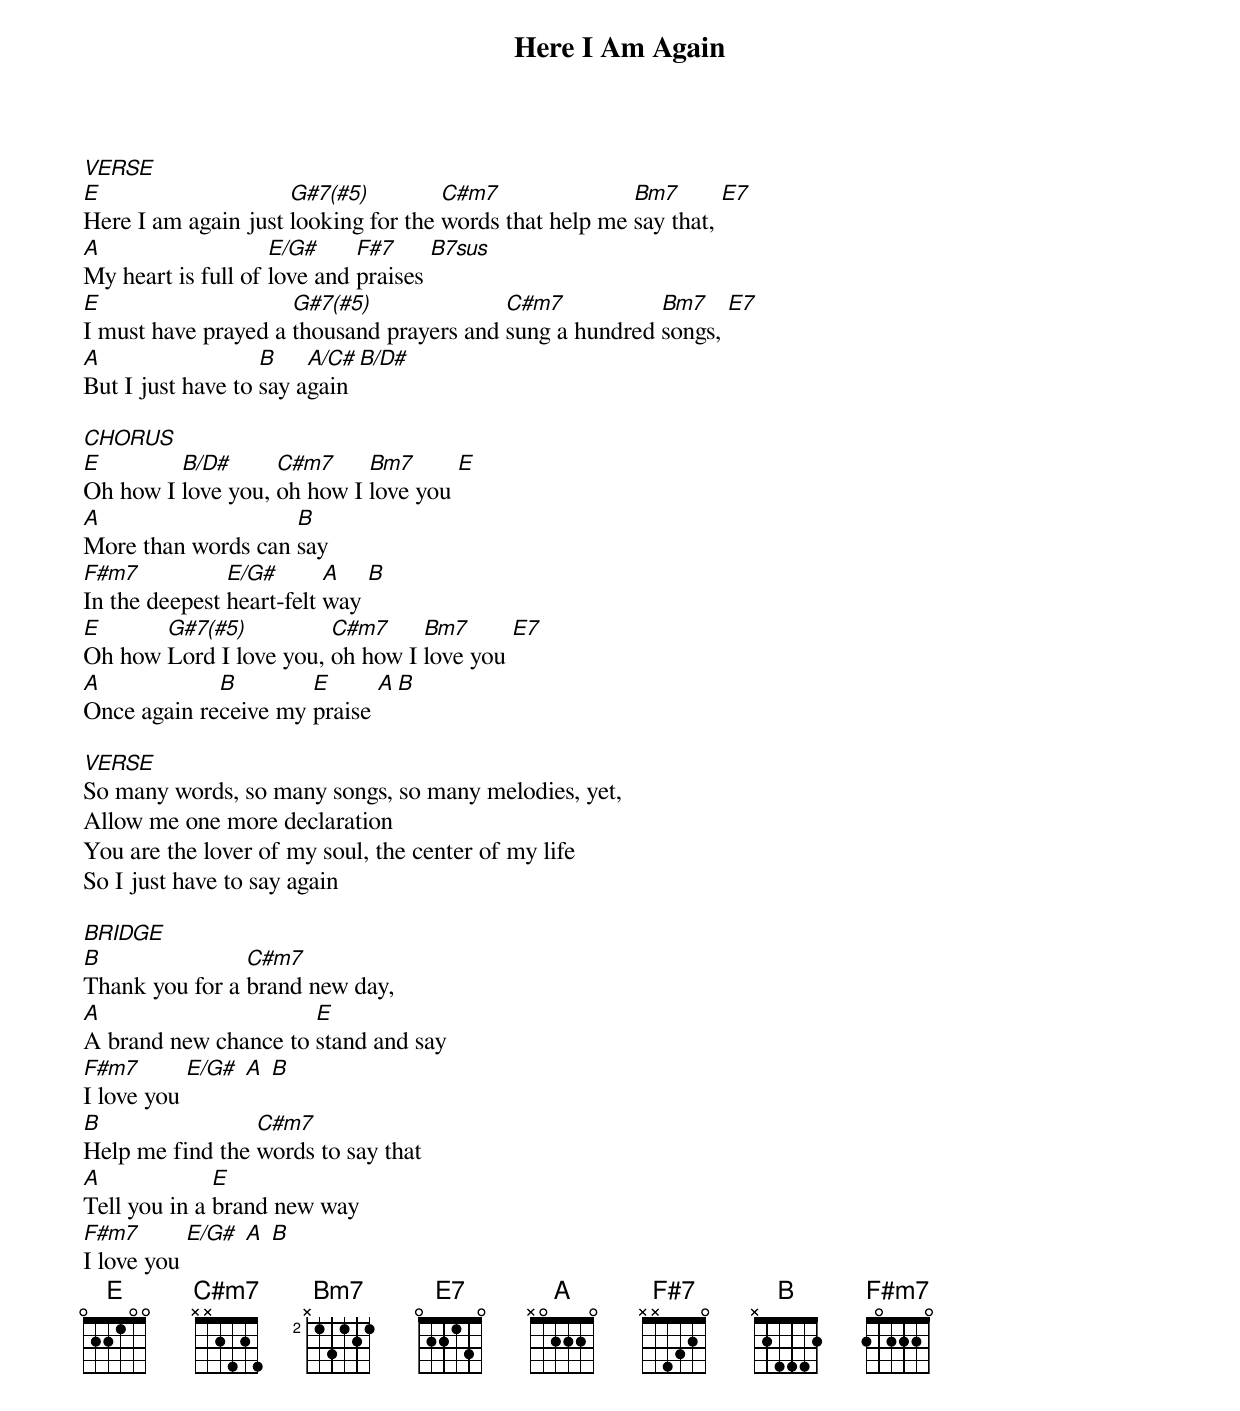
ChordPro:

{title: Here I Am Again}
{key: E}
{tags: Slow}
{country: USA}

[VERSE]
[E]Here I am again just [G#7(#5)]looking for the [C#m7]words that help me [Bm7]say that, [E7]
[A]My heart is full of [E/G#]love and [F#7]praises [B7sus]
[E]I must have prayed a [G#7(#5)]thousand prayers and [C#m7]sung a hundred [Bm7]songs, [E7]
[A]But I just have to [B]say a[A/C#]gain [B/D#]

[CHORUS]
[E]Oh how I [B/D#]love you, [C#m7]oh how I [Bm7]love you [E]
[A]More than words can [B]say
[F#m7]In the deepest [E/G#]heart-felt [A]way [B]
[E]Oh how [G#7(#5)]Lord I love you, [C#m7]oh how I [Bm7]love you [E7]
[A]Once again re[B]ceive my [E]praise [A][B]

[VERSE]
So many words, so many songs, so many melodies, yet,
Allow me one more declaration
You are the lover of my soul, the center of my life
So I just have to say again

[BRIDGE]
[B]Thank you for a [C#m7]brand new day,
[A]A brand new chance to [E]stand and say
[F#m7]I love you [E/G#] [A] [B]
[B]Help me find the [C#m7]words to say that
[A]Tell you in a [E]brand new way
[F#m7]I love you [E/G#] [A] [B]
